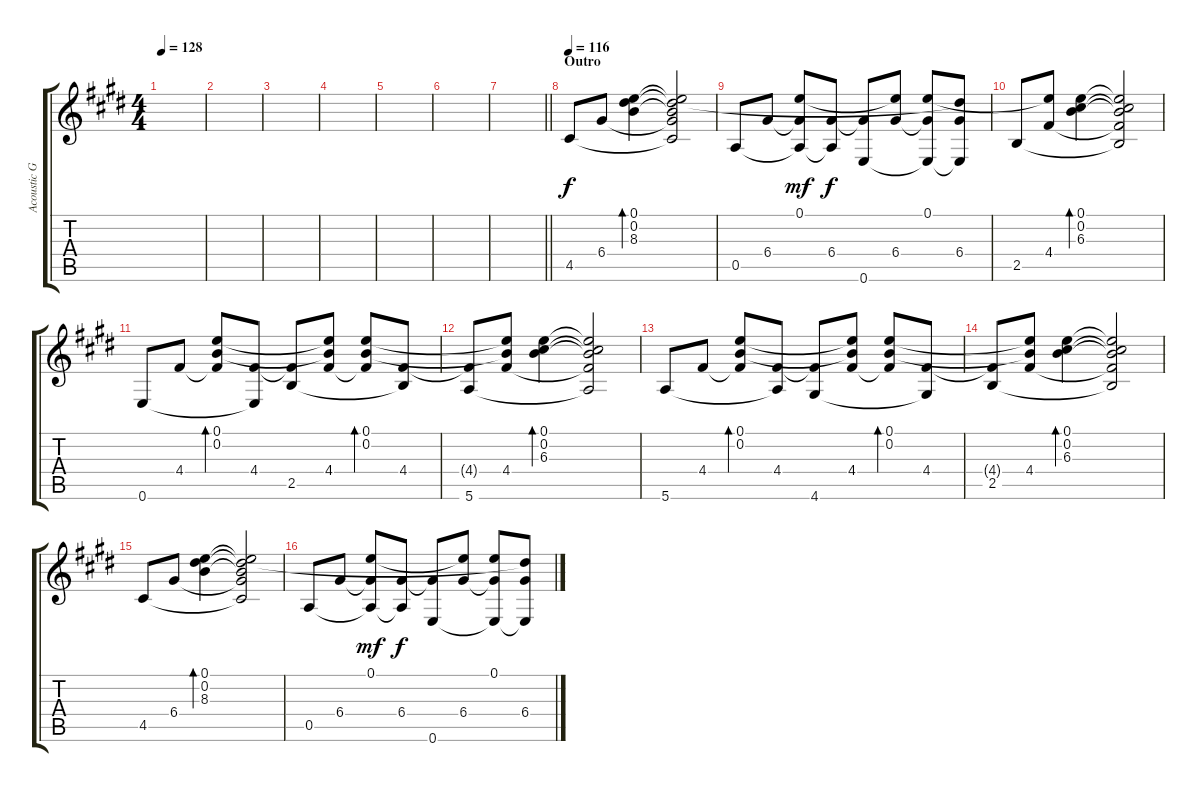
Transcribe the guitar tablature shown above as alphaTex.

\track ("Acoustic Gtr 1" "Acoustic G") {instrument acousticguitarsteel}
\staff {score tabs}
\tuning (E4 B3 G3 D3 A2 E2) {hide}
\ts (4 4)
\tempo 128
\clef g2
\ks c#minor
|
|
|
|
|
|
\barLineRight lightlight
|
\section ("" "Outro")
\tempo 116
4.5.8 6.4.8 (0.1 0.2 8.3).4{bd 30} (0.1{t} 0.2{t} 8.3{t} 6.4{t} 4.5{t}).2 |
0.5.8 6.4.8 (0.1 6.4{t} 0.5{t}).8{dy mf} (6.4 0.5{t}).8{dy f} (6.4{t} 0.6).8 (0.1{t} 6.4).8 (0.1 6.4{t} 0.6{t}).8 (8.3{t} 6.4 0.6{t}).8 |
2.5.8 (0.1{t} 4.4).8 (0.1 0.2 6.3).4{bd 30} (0.1{t} 0.2{t} 6.3{t} 4.4{t} 2.5{t}).2 |
0.6.8 4.4.8 (0.1 0.2 4.4{t}).8{bd 30} (4.4 0.6{t}).8 (4.4{t} 2.5).8 (0.1{t} 0.2{t} 4.4).8 (0.1 0.2 4.4{t}).8{bd 30} (4.4 2.5{t}).8 |
(4.4{t} 5.6).8 (0.1{t} 0.2{t} 4.4).8 (0.1 0.2 6.3).4{bd 30} (0.1{t} 0.2{t} 6.3{t} 4.4{t} 5.6{t}).2 |
5.6.8 4.4.8 (0.1 0.2 4.4{t}).8{bd 30} (4.4 5.6{t}).8 (4.4{t} 4.6).8 (0.1{t} 0.2{t} 4.4).8 (0.1 0.2 4.4{t}).8{bd 30} (4.4 4.6{t}).8 |
(4.4{t} 2.5).8 (0.1{t} 0.2{t} 4.4).8 (0.1 0.2 6.3).4{bd 30} (0.1{t} 0.2{t} 6.3{t} 4.4{t} 2.5{t}).2 |
4.5.8 6.4.8 (0.1 0.2 8.3).4{bd 30} (0.1{t} 0.2{t} 8.3{t} 6.4{t} 4.5{t}).2 |
0.5.8 6.4.8 (0.1 6.4{t} 0.5{t}).8{dy mf} (6.4 0.5{t}).8{dy f} (6.4{t} 0.6).8 (0.1{t} 6.4).8 (0.1 6.4{t} 0.6{t}).8 (8.3{t} 6.4 0.6{t}).8
